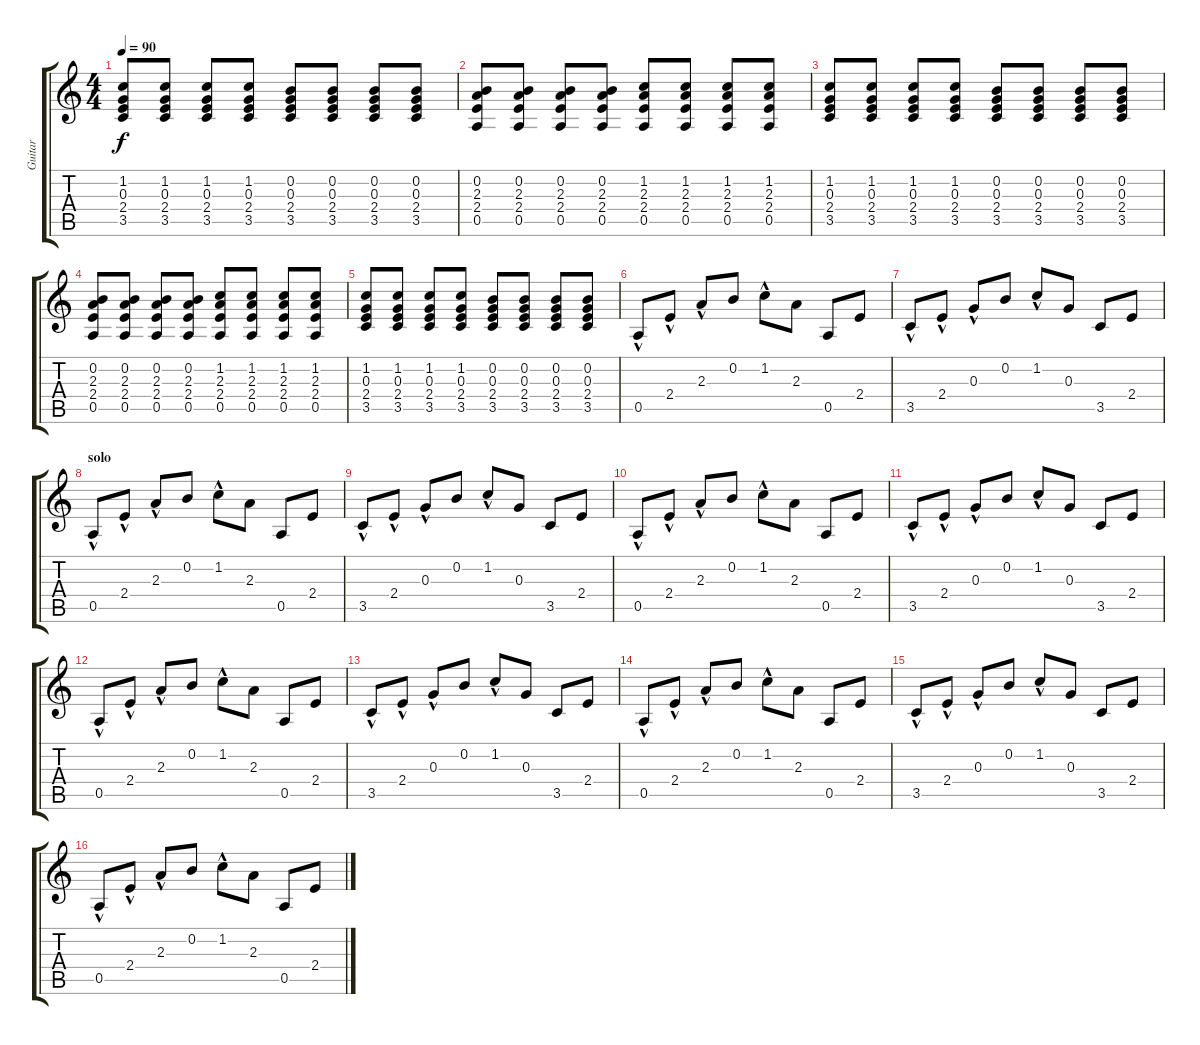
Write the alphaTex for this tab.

\track ("Guitar" "Guitar") {instrument acousticguitarsteel}
\staff {score tabs}
\tuning (E4 B3 G3 D3 A2 E2) {hide}
\ts (4 4)
\tempo 90
\clef g2
\ks c
(1.2 0.3 2.4 3.5).8{dy f} (1.2 0.3 2.4 3.5).8 (1.2 0.3 2.4 3.5).8 (1.2 0.3 2.4 3.5).8 (0.2 0.3 2.4 3.5).8 (0.2 0.3 2.4 3.5).8 (0.2 0.3 2.4 3.5).8 (0.2 0.3 2.4 3.5).8 |
(0.2 2.3 2.4 0.5).8 (0.2 2.3 2.4 0.5).8 (0.2 2.3 2.4 0.5).8 (0.2 2.3 2.4 0.5).8 (1.2 2.3 2.4 0.5).8 (1.2 2.3 2.4 0.5).8 (1.2 2.3 2.4 0.5).8 (1.2 2.3 2.4 0.5).8 |
(1.2 0.3 2.4 3.5).8 (1.2 0.3 2.4 3.5).8 (1.2 0.3 2.4 3.5).8 (1.2 0.3 2.4 3.5).8 (0.2 0.3 2.4 3.5).8 (0.2 0.3 2.4 3.5).8 (0.2 0.3 2.4 3.5).8 (0.2 0.3 2.4 3.5).8 |
(0.2 2.3 2.4 0.5).8 (0.2 2.3 2.4 0.5).8 (0.2 2.3 2.4 0.5).8 (0.2 2.3 2.4 0.5).8 (1.2 2.3 2.4 0.5).8 (1.2 2.3 2.4 0.5).8 (1.2 2.3 2.4 0.5).8 (1.2 2.3 2.4 0.5).8 |
(1.2 0.3 2.4 3.5).8 (1.2 0.3 2.4 3.5).8 (1.2 0.3 2.4 3.5).8 (1.2 0.3 2.4 3.5).8 (0.2 0.3 2.4 3.5).8 (0.2 0.3 2.4 3.5).8 (0.2 0.3 2.4 3.5).8 (0.2 0.3 2.4 3.5).8 |
0.5{hac}.8 2.4{hac}.8 2.3{hac}.8 0.2.8 1.2{hac}.8 2.3.8 0.5.8 2.4.8 |
3.5{hac}.8 2.4{hac}.8 0.3{hac}.8 0.2.8 1.2{hac}.8 0.3.8 3.5.8 2.4.8 |
\section ("" "solo")
0.5{hac}.8 2.4{hac}.8 2.3{hac}.8 0.2.8 1.2{hac}.8 2.3.8 0.5.8 2.4.8 |
3.5{hac}.8 2.4{hac}.8 0.3{hac}.8 0.2.8 1.2{hac}.8 0.3.8 3.5.8 2.4.8 |
0.5{hac}.8 2.4{hac}.8 2.3{hac}.8 0.2.8 1.2{hac}.8 2.3.8 0.5.8 2.4.8 |
3.5{hac}.8 2.4{hac}.8 0.3{hac}.8 0.2.8 1.2{hac}.8 0.3.8 3.5.8 2.4.8 |
0.5{hac}.8 2.4{hac}.8 2.3{hac}.8 0.2.8 1.2{hac}.8 2.3.8 0.5.8 2.4.8 |
3.5{hac}.8 2.4{hac}.8 0.3{hac}.8 0.2.8 1.2{hac}.8 0.3.8 3.5.8 2.4.8 |
0.5{hac}.8 2.4{hac}.8 2.3{hac}.8 0.2.8 1.2{hac}.8 2.3.8 0.5.8 2.4.8 |
3.5{hac}.8 2.4{hac}.8 0.3{hac}.8 0.2.8 1.2{hac}.8 0.3.8 3.5.8 2.4.8 |
0.5{hac}.8 2.4{hac}.8 2.3{hac}.8 0.2.8 1.2{hac}.8 2.3.8 0.5.8 2.4.8
